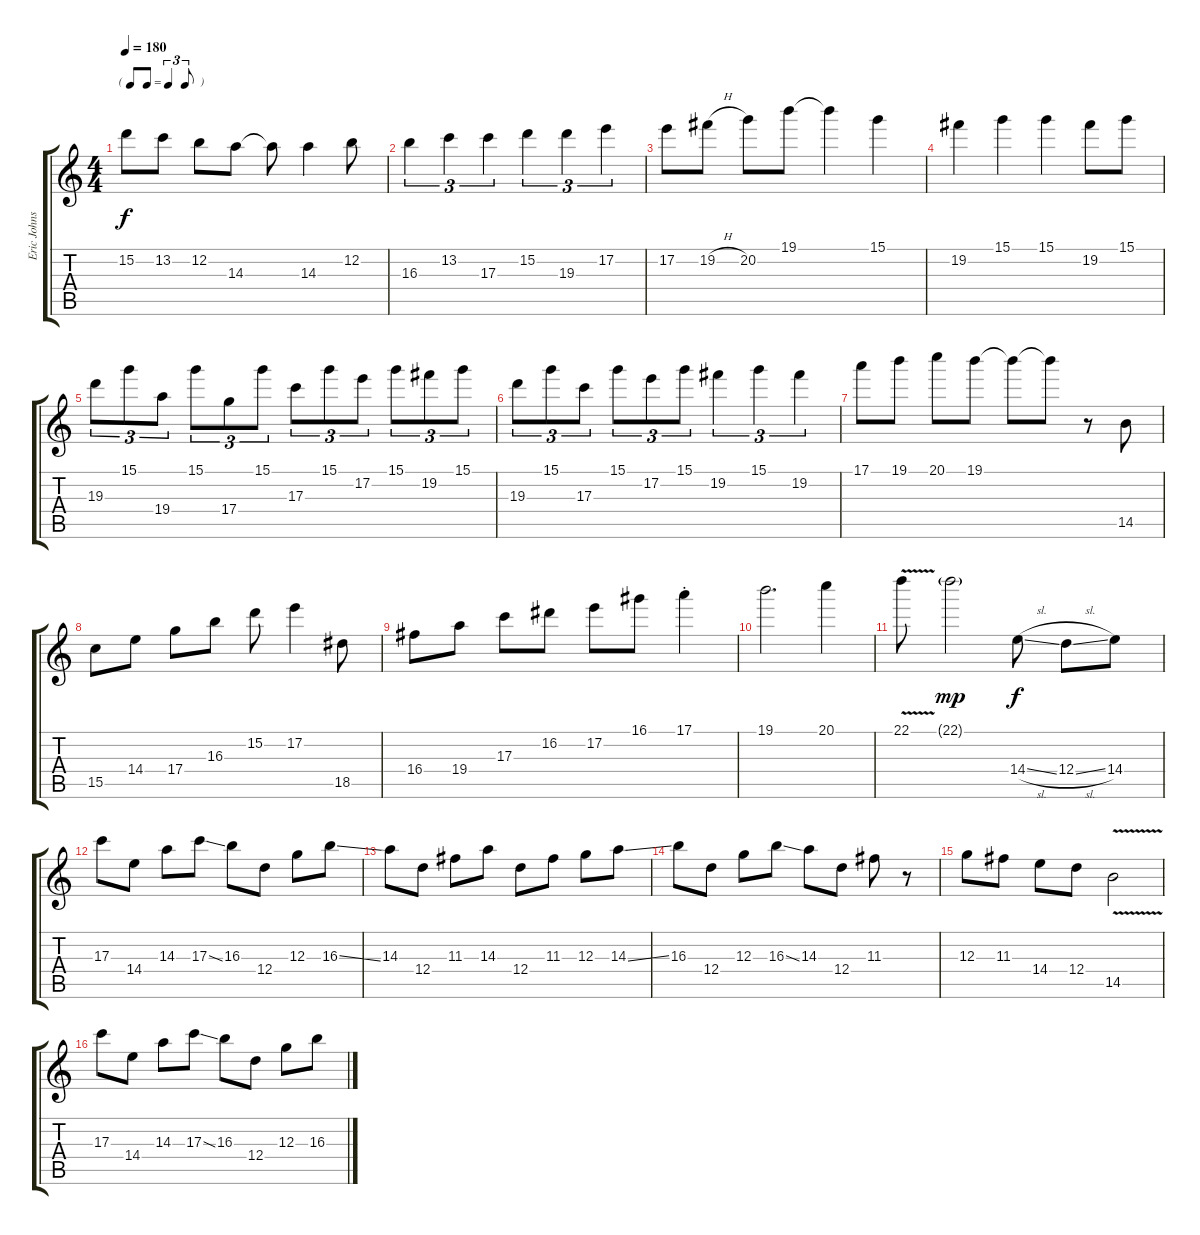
\track ("Eric Johnson" "Eric Johns") {instrument overdrivenguitar}
\staff {score tabs}
\tuning (E4 B3 G3 D3 A2 E2) {hide}
\ts (4 4)
\tf triplet8th
\tempo 180
\clef g2
\ks c
15.2.8{dy f} 13.2.8 12.2.8 14.3.8 14.3{t}.8 14.3.4 12.2.8 |
16.3.4{tu (3 2)} 13.2.4{tu (3 2)} 17.3.4{tu (3 2)} 15.2.4{tu (3 2)} 19.3.4{tu (3 2)} 17.2.4{tu (3 2)} |
17.2.8 19.2{h}.8 20.2.8 19.1.8 19.1{t}.4 15.1.4 |
19.2.4 15.1.4 15.1.4 19.2.8 15.1.8 |
19.3.8{tu (3 2)} 15.1.8{tu (3 2)} 19.4.8{tu (3 2)} 15.1.8{tu (3 2)} 17.4.8{tu (3 2)} 15.1.8{tu (3 2)} 17.3.8{tu (3 2)} 15.1.8{tu (3 2)} 17.2.8{tu (3 2)} 15.1.8{tu (3 2)} 19.2.8{tu (3 2)} 15.1.8{tu (3 2)} |
19.3.8{tu (3 2)} 15.1.8{tu (3 2)} 17.3.8{tu (3 2)} 15.1.8{tu (3 2)} 17.2.8{tu (3 2)} 15.1.8{tu (3 2)} 19.2.4{tu (3 2)} 15.1.4{tu (3 2)} 19.2.4{tu (3 2)} |
17.1.8 19.1.8 20.1.8 19.1.8 19.1{t}.8 19.1{t}.8 r.8 14.5.8 |
15.5.8 14.4.8 17.4.8 16.3.8 15.2.8 17.2.4 18.5.8 |
16.4.8 19.4.8 17.3.8 16.2.8 17.2.8 16.1.8 17.1{st}.4 |
19.1.2{d} 20.1.4 |
22.1{v}.8 22.1{g}.2{dy mp} 14.4{sl}.8{dy f} 12.4{sl}.8 14.4.8 |
17.3.8 14.4.8 14.3.8 17.3{ss}.8 16.3.8 12.4.8 12.3.8 16.3{ss}.8 |
14.3.8 12.4.8 11.3.8 14.3.8 12.4.8 11.3.8 12.3.8 14.3{ss}.8 |
16.3.8 12.4.8 12.3.8 16.3{ss}.8 14.3.8 12.4.8 11.3.8 r.8 |
12.3.8 11.3.8 14.4.8 12.4.8 14.5{v}.2 |
17.3.8 14.4.8 14.3.8 17.3{ss}.8 16.3.8 12.4.8 12.3.8 16.3{ss}.8
